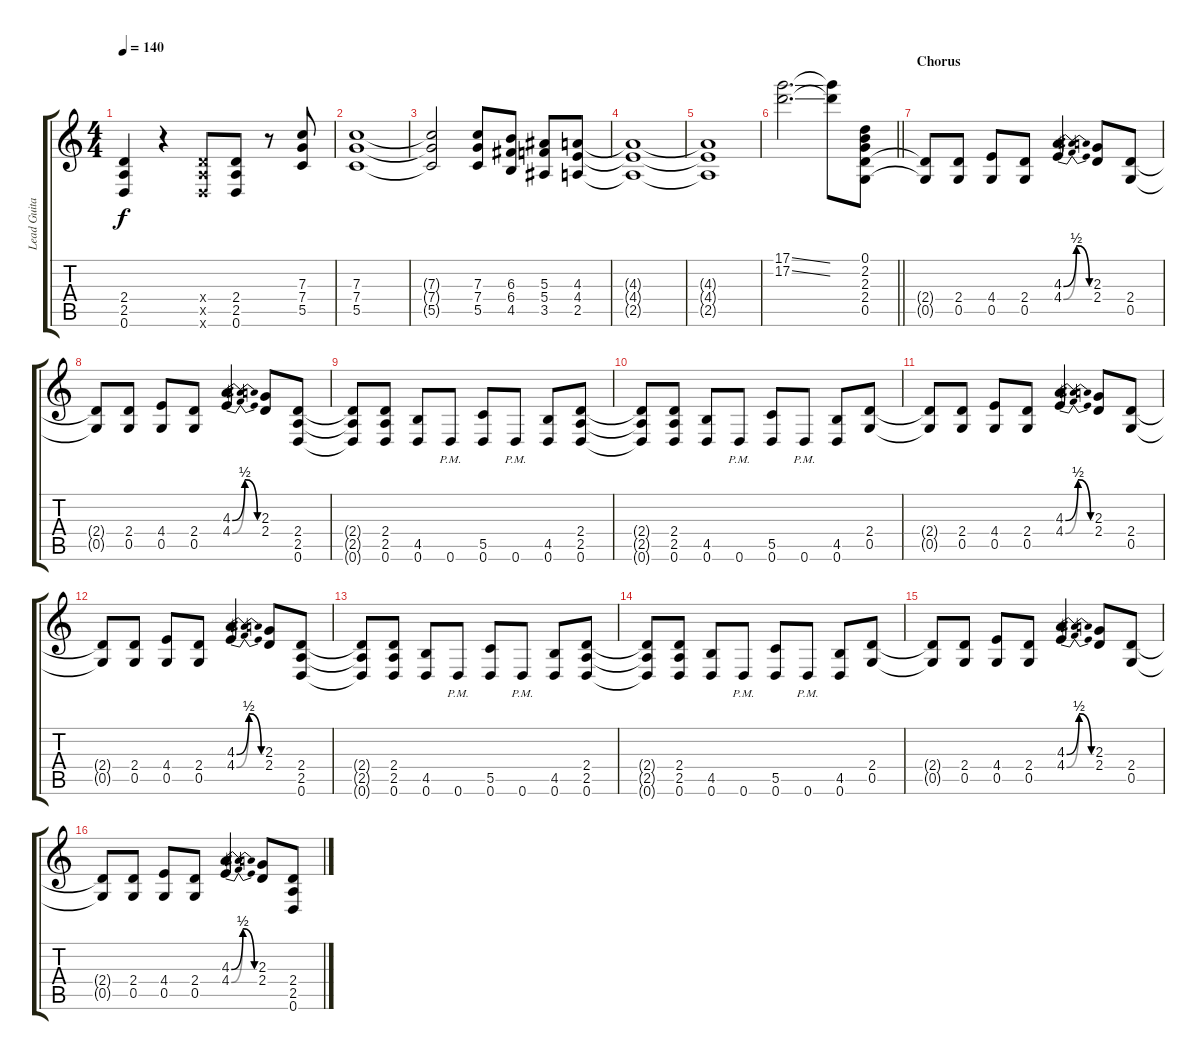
\track ("Lead Guitar" "Lead Guita") {instrument distortionguitar}
\staff {score tabs}
\tuning (D4 A3 F3 C3 G2 D2) {hide}
\ts (4 4)
\tempo 140
\clef g2
\ks c
(2.4{t} 2.5{t} 0.6{t}).4{dy f} r.4 (2.4{x} 2.5{x} 0.6{x}).8 (2.4 2.5 0.6).8 r.8 (7.3 7.4 5.5).8 |
(7.3 7.4 5.5).1 |
(7.3{t} 7.4{t} 5.5{t}).2 (7.3 7.4 5.5).8 (6.3 6.4 4.5).8 (5.3 5.4 3.5).8 (4.3 4.4 2.5).8 |
(4.3{t} 4.4{t} 2.5{t}).1 |
(4.3{t} 4.4{t} 2.5{t}).1 |
\barLineRight lightlight
(17.1{ss} 17.2{ss}).2{d} (17.1{t} 17.2{t}).8 (0.1 2.2 2.3 2.4 0.5).8 |
\section ("" "Chorus")
(2.4{t} 0.5{t}).8 (2.4 0.5).8 (4.4 0.5).8 (2.4 0.5).8 (4.3{be (bendrelease 0 0 10 2 15 2 60 0)} 4.4{be (bendrelease 0 0 10 2 15 2 60 0)}).4 (2.3 2.4).8 (2.4 0.5).8 |
(2.4{t} 0.5{t}).8 (2.4 0.5).8 (4.4 0.5).8 (2.4 0.5).8 (4.3{be (bendrelease 0 0 10 2 15 2 60 0)} 4.4{be (bendrelease 0 0 10 2 15 2 60 0)}).4 (2.3 2.4).8 (2.4 2.5 0.6).8 |
(2.4{t} 2.5{t} 0.6{t}).8 (2.4 2.5 0.6).8 (4.5 0.6).8 0.6{pm}.8 (5.5 0.6).8 0.6{pm}.8 (4.5 0.6).8 (2.4 2.5 0.6).8 |
(2.4{t} 2.5{t} 0.6{t}).8 (2.4 2.5 0.6).8 (4.5 0.6).8 0.6{pm}.8 (5.5 0.6).8 0.6{pm}.8 (4.5 0.6).8 (2.4 0.5).8 |
(2.4{t} 0.5{t}).8 (2.4 0.5).8 (4.4 0.5).8 (2.4 0.5).8 (4.3{be (bendrelease 0 0 10 2 15 2 60 0)} 4.4{be (bendrelease 0 0 10 2 15 2 60 0)}).4 (2.3 2.4).8 (2.4 0.5).8 |
(2.4{t} 0.5{t}).8 (2.4 0.5).8 (4.4 0.5).8 (2.4 0.5).8 (4.3{be (bendrelease 0 0 10 2 15 2 60 0)} 4.4{be (bendrelease 0 0 10 2 15 2 60 0)}).4 (2.3 2.4).8 (2.4 2.5 0.6).8 |
(2.4{t} 2.5{t} 0.6{t}).8 (2.4 2.5 0.6).8 (4.5 0.6).8 0.6{pm}.8 (5.5 0.6).8 0.6{pm}.8 (4.5 0.6).8 (2.4 2.5 0.6).8 |
(2.4{t} 2.5{t} 0.6{t}).8 (2.4 2.5 0.6).8 (4.5 0.6).8 0.6{pm}.8 (5.5 0.6).8 0.6{pm}.8 (4.5 0.6).8 (2.4 0.5).8 |
(2.4{t} 0.5{t}).8 (2.4 0.5).8 (4.4 0.5).8 (2.4 0.5).8 (4.3{be (bendrelease 0 0 10 2 15 2 60 0)} 4.4{be (bendrelease 0 0 10 2 15 2 60 0)}).4 (2.3 2.4).8 (2.4 0.5).8 |
(2.4{t} 0.5{t}).8 (2.4 0.5).8 (4.4 0.5).8 (2.4 0.5).8 (4.3{be (bendrelease 0 0 10 2 15 2 60 0)} 4.4{be (bendrelease 0 0 10 2 15 2 60 0)}).4 (2.3 2.4).8 (2.4 2.5 0.6).8
